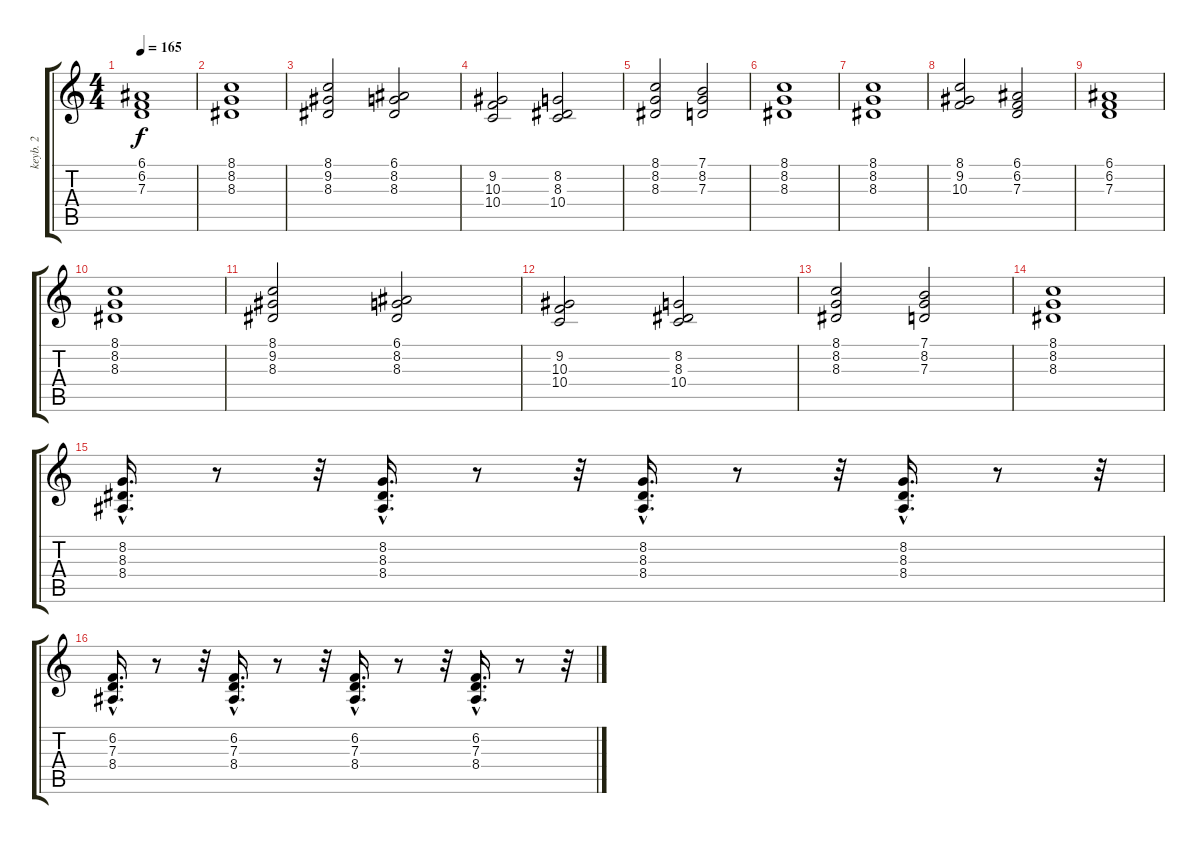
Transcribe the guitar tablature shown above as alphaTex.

\track ("keyb. 2" "keyb. 2") {instrument frenchhorn}
\staff {score tabs}
\tuning (E4 B3 G3 D3 A2 E2) {hide}
\ts (4 4)
\tempo 165
\clef g2
\ks c
(6.1 6.2 7.3).1{dy f} |
(8.1 8.2 8.3).1 |
(8.1 9.2 8.3).2 (6.1 8.2 8.3).2 |
(9.2 10.3 10.4).2 (8.2 8.3 10.4).2 |
(8.1 8.2 8.3).2 (7.1 8.2 7.3).2 |
(8.1 8.2 8.3).1 |
(8.1 8.2 8.3).1 |
(8.1 9.2 10.3).2 (6.1 6.2 7.3).2 |
(6.1 6.2 7.3).1 |
(8.1 8.2 8.3).1 |
(8.1 9.2 8.3).2 (6.1 8.2 8.3).2 |
(9.2 10.3 10.4).2 (8.2 8.3 10.4).2 |
(8.1 8.2 8.3).2 (7.1 8.2 7.3).2 |
(8.1 8.2 8.3).1 |
(8.2{hac} 8.3{hac} 8.4{hac}).16{d} r.8 r.32 (8.2{hac} 8.3{hac} 8.4{hac}).16{d} r.8 r.32 (8.2{hac} 8.3{hac} 8.4{hac}).16{d} r.8 r.32 (8.2{hac} 8.3{hac} 8.4{hac}).16{d} r.8 r.32 |
(6.2{hac} 7.3{hac} 8.4{hac}).16{d} r.8 r.32 (6.2{hac} 7.3{hac} 8.4{hac}).16{d} r.8 r.32 (6.2{hac} 7.3{hac} 8.4{hac}).16{d} r.8 r.32 (6.2{hac} 7.3{hac} 8.4{hac}).16{d} r.8 r.32
